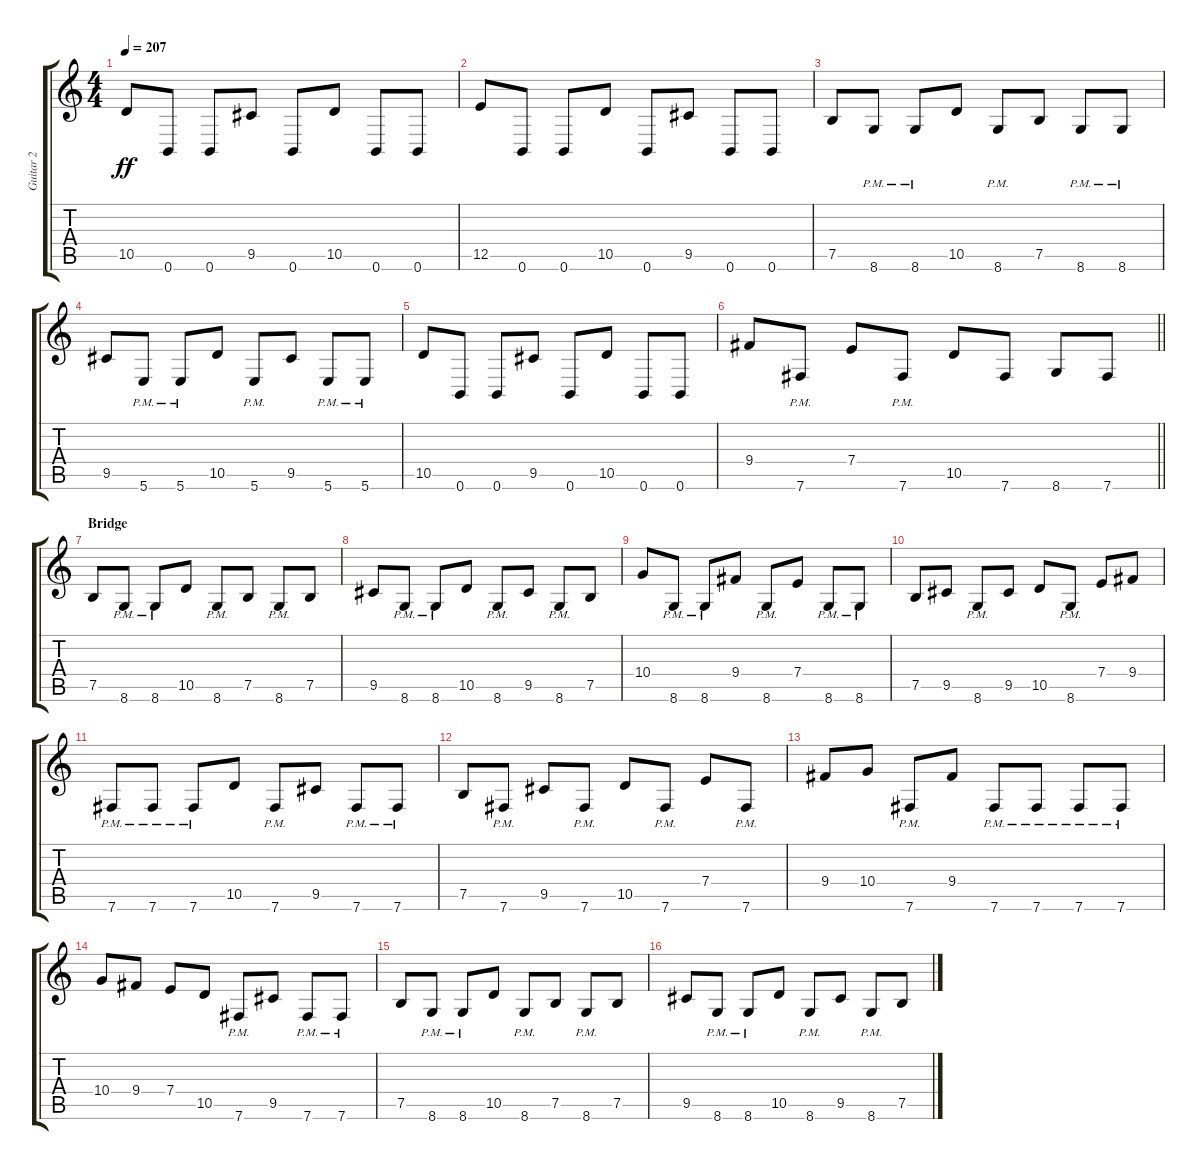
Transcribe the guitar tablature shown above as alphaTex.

\track ("Guitar 2" "Guitar 2") {instrument distortionguitar}
\staff {score tabs}
\tuning (B3 Gb3 D3 A2 E2 B1) {hide}
\ts (4 4)
\tempo 207
\clef g2
\ks c
10.5.8{dy ff} 0.6.8 0.6.8 9.5.8 0.6.8 10.5.8 0.6.8 0.6.8 |
12.5.8 0.6.8 0.6.8 10.5.8 0.6.8 9.5.8 0.6.8 0.6.8 |
7.5.8 8.6{pm}.8 8.6{pm}.8 10.5.8 8.6{pm}.8 7.5.8 8.6{pm}.8 8.6{pm}.8 |
9.5.8 5.6{pm}.8 5.6{pm}.8 10.5.8 5.6{pm}.8 9.5.8 5.6{pm}.8 5.6{pm}.8 |
10.5.8 0.6.8 0.6.8 9.5.8 0.6.8 10.5.8 0.6.8 0.6.8 |
\barLineRight lightlight
9.4.8 7.6{pm}.8 7.4.8 7.6{pm}.8 10.5.8 7.6.8 8.6.8 7.6.8 |
\section ("" "Bridge")
7.5.8{balance 0} 8.6{pm}.8 8.6{pm}.8 10.5.8 8.6{pm}.8 7.5.8 8.6{pm}.8 7.5.8 |
9.5.8 8.6{pm}.8 8.6{pm}.8 10.5.8 8.6{pm}.8 9.5.8 8.6{pm}.8 7.5.8 |
10.4.8 8.6{pm}.8 8.6{pm}.8 9.4.8 8.6{pm}.8 7.4.8 8.6{pm}.8 8.6{pm}.8 |
7.5.8 9.5.8 8.6{pm}.8 9.5.8 10.5.8 8.6{pm}.8 7.4.8 9.4.8 |
7.6{pm}.8 7.6{pm}.8 7.6{pm}.8 10.5.8 7.6{pm}.8 9.5.8 7.6{pm}.8 7.6{pm}.8 |
7.5.8 7.6{pm}.8 9.5.8 7.6{pm}.8 10.5.8 7.6{pm}.8 7.4.8 7.6{pm}.8 |
9.4.8 10.4.8 7.6{pm}.8 9.4.8 7.6{pm}.8 7.6{pm}.8 7.6{pm}.8 7.6{pm}.8 |
10.4.8 9.4.8 7.4.8 10.5.8 7.6{pm}.8 9.5.8 7.6{pm}.8 7.6{pm}.8 |
7.5.8 8.6{pm}.8 8.6{pm}.8 10.5.8 8.6{pm}.8 7.5.8 8.6{pm}.8 7.5.8 |
9.5.8 8.6{pm}.8 8.6{pm}.8 10.5.8 8.6{pm}.8 9.5.8 8.6{pm}.8 7.5.8
